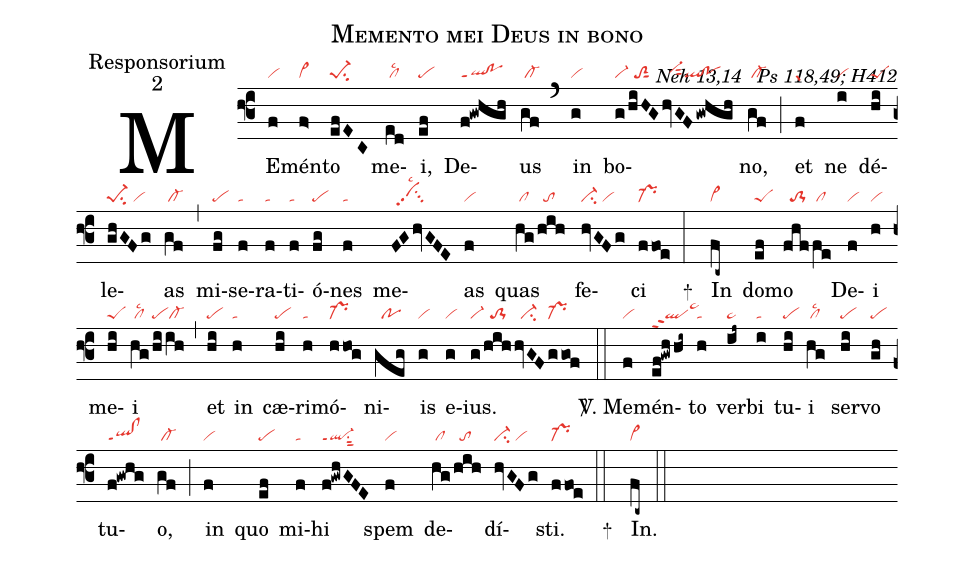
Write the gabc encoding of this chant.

name:Memento mei Deus in bono;
office-part:Responsorium;
mode:2;
commentary:Neh 13,14 ꝟ Ps 118,49; H412;
nabc-lines:1;
%%
(f3)ME(f|vi)mén(f>|vi>)to(efEC|pe-1su2) me(ed|/cllsc2)i,(ef|pe) De(f!gwhgh|ql!poppt1)us(gf|/cl-) (`) in(g|vi) bo(g|vi-|/hiHG|//toS2sut1|hvGFgwhgh|//vi-hhsut2ql!po)no,(gf|/cl-) (;)
et(f|gr) ne(i|vi) dé(hi|peS)le(ghGFg|pe-1su2/vi)as(gf|/cl-) (,) mi(fg|pe)se(f|ta)ra(f|ta)ti(f|ta)ó(fg|pe)nes(f|ta) me(FGhvGFE|//vihhpp2su3lsc2)as(f|vi) quas(hg|/cl|/hih|//to) fe(hvGFg|vi-su2/vi)ci(ffoe|pr-) (:)
+()
In(fc~|cl~) do(ef|peS)mo(fhf|//to-1|/fe|/cl) De(f|vi)i(h|vi) me(hi|peS)i(hg|/cllsc2|/hi|pe|/ih|/cl-) (,) et(hi|pe) in(h|ta) cæ(hi|pe)ri(h|ta)mó(hhog|pr-)ni(geg|//po)is(g|vi) e(g|vi)ius.(g|vi-|/hih|//to-1|hvGF|//ci-|ggof|pr-) (::)

<sp>V/</sp>.
Me(f|vi)mén(ef!gwh/hi~|qlppt2pe~hj)to(h|ta) ver(ij~|pe~)bi(i|ta) tu(hi|pe)i(hg|/cllsc2) ser(hi|pe)vo(gh|pe) tu(f!gwhg|ql!clppt1)o,(gf|/cl-) (;) in(f|vi) quo(ef|pe) mi(f|ta)hi(f!gwhGFE|ql-ppt1su1sut2) spem(f|vi) de(hg|/cl|/hih|//to)dí(hvGFg|vi-su2/vi)sti.(ffoe|pr-) (::)

+() In.(fc~|cl~) (::)
